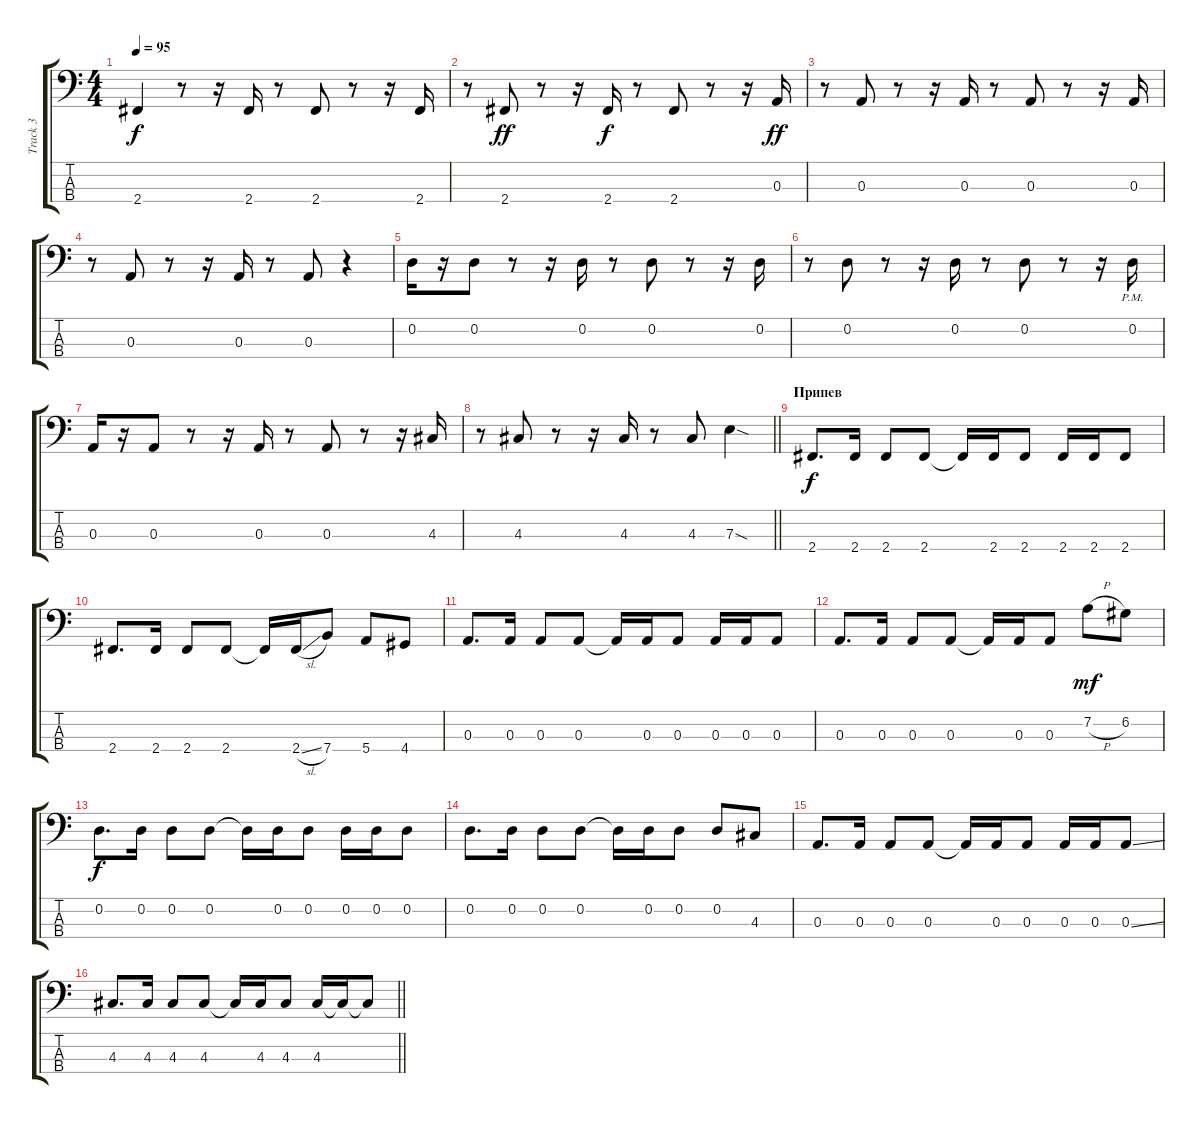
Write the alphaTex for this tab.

\track ("Track 3" "Track 3") {instrument electricbassfinger}
\staff {score tabs}
\tuning (G2 D2 A1 E1) {hide}
\ts (4 4)
\tempo 95
\clef f4
\ks c
2.4.4{dy f} r.8 r.16 2.4.16 r.8 2.4.8 r.8 r.16 2.4.16 |
r.8 2.4.8{dy ff} r.8 r.16 2.4.16{dy f} r.8 2.4.8 r.8 r.16 0.3.16{dy ff} |
r.8 0.3.8 r.8 r.16 0.3.16 r.8 0.3.8 r.8 r.16 0.3.16 |
r.8 0.3.8 r.8 r.16 0.3.16 r.8 0.3.8 r.4 |
0.2.16 r.16 0.2.8 r.8 r.16 0.2.16 r.8 0.2.8 r.8 r.16 0.2.16 |
r.8 0.2.8 r.8 r.16 0.2.16 r.8 0.2.8 r.8 r.16 0.2{pm}.16 |
0.3.16 r.16 0.3.8 r.8 r.16 0.3.16 r.8 0.3.8 r.8 r.16 4.3.16 |
\barLineRight lightlight
r.8 4.3.8 r.8 r.16 4.3.16 r.8 4.3.8 7.3{sod}.4 |
\section ("" "Припев")
2.4.8{d dy f} 2.4.16 2.4.8 2.4.8 2.4{t}.16 2.4.16 2.4.8 2.4.16 2.4.16 2.4.8 |
2.4.8{d} 2.4.16 2.4.8 2.4.8 2.4{t}.16 2.4{sl}.16 7.4.8 5.4.8 4.4.8 |
0.3.8{d} 0.3.16 0.3.8 0.3.8 0.3{t}.16 0.3.16 0.3.8 0.3.16 0.3.16 0.3.8 |
0.3.8{d} 0.3.16 0.3.8 0.3.8 0.3{t}.16 0.3.16 0.3.8 7.2{h}.8{dy mf} 6.2.8 |
0.2.8{d dy f} 0.2.16 0.2.8 0.2.8 0.2{t}.16 0.2.16 0.2.8 0.2.16 0.2.16 0.2.8 |
0.2.8{d} 0.2.16 0.2.8 0.2.8 0.2{t}.16 0.2.16 0.2.8 0.2.8 4.3.8 |
0.3.8{d} 0.3.16 0.3.8 0.3.8 0.3{t}.16 0.3.16 0.3.8 0.3.16 0.3.16 0.3{ss}.8 |
\barLineRight lightlight
4.3.8{d} 4.3.16 4.3.8 4.3.8 4.3{t}.16 4.3.16 4.3.8 4.3.16 4.3{t}.16 4.3{t}.8
